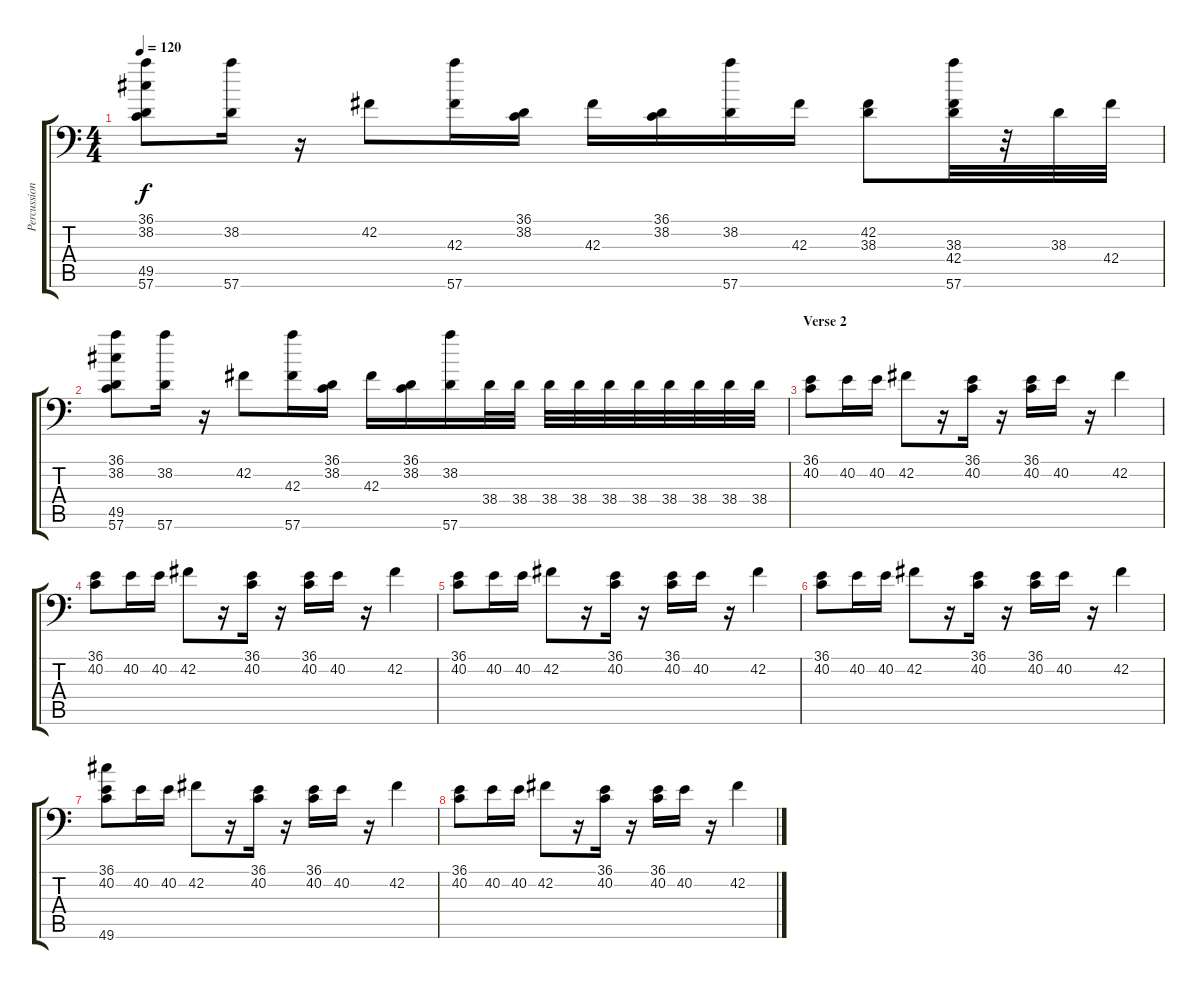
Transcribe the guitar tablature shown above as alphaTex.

\track ("Percussion" "Percussion") {instrument acousticgrandpiano}
\staff {score tabs}
\tuning (C-1 C-1 C-1 C-1 C-1 C-1) {hide}
\ts (4 4)
\tempo 120
\clef f4
\ks c
(36.1 38.2 49.5 57.6).8{dy f} (38.2 57.6).16 r.16 42.2.8 (42.3 57.6).16 (36.1 38.2).16 42.3.16 (36.1 38.2).16 (38.2 57.6).16 42.3.16 (42.2 38.3).8 (38.3 42.4 57.6).32 r.32 38.3.32 42.4.32 |
(36.1 38.2 49.5 57.6).8 (38.2 57.6).16 r.16 42.2.8 (42.3 57.6).16 (36.1 38.2).16 42.3.16 (36.1 38.2).16 (38.2 57.6).16 38.4.32 38.4.32 38.4.32 38.4.32 38.4.32 38.4.32 38.4.32 38.4.32 38.4.32 38.4.32 |
\section ("" "Verse 2")
(36.1 40.2).8 40.2.16 40.2.16 42.2.8 r.16 (36.1 40.2).16 r.16 (36.1 40.2).16 40.2.16 r.16 42.2.4 |
(36.1 40.2).8 40.2.16 40.2.16 42.2.8 r.16 (36.1 40.2).16 r.16 (36.1 40.2).16 40.2.16 r.16 42.2.4 |
(36.1 40.2).8 40.2.16 40.2.16 42.2.8 r.16 (36.1 40.2).16 r.16 (36.1 40.2).16 40.2.16 r.16 42.2.4 |
(36.1 40.2).8 40.2.16 40.2.16 42.2.8 r.16 (36.1 40.2).16 r.16 (36.1 40.2).16 40.2.16 r.16 42.2.4 |
(36.1 40.2 49.6).8 40.2.16 40.2.16 42.2.8 r.16 (36.1 40.2).16 r.16 (36.1 40.2).16 40.2.16 r.16 42.2.4 |
(36.1 40.2).8 40.2.16 40.2.16 42.2.8 r.16 (36.1 40.2).16 r.16 (36.1 40.2).16 40.2.16 r.16 42.2.4
